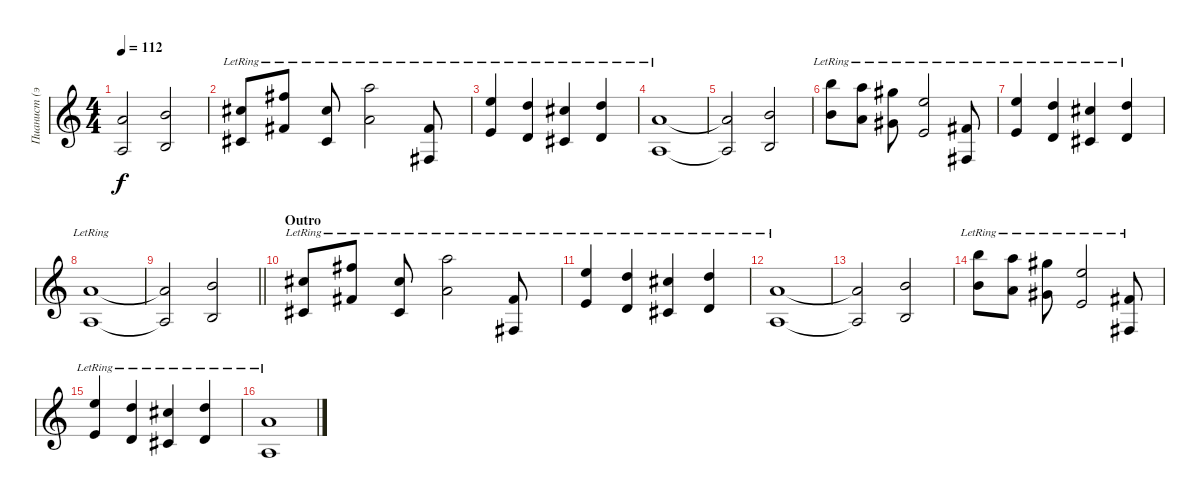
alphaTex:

\track ("Пианист (эффект)" "Пианист (э") {instrument synthstrings1}
\staff {score}
\tuning (E4 B3 G3 D3 A2 E2) {hide}
\ts (4 4)
\tempo 112
\clef g2
\ks c
(14.3{t} 12.5{t}).2{dy f} (16.3 14.5).2 |
(14.2 11.4{lr}).8 (14.1 11.3{lr}).8 (14.2 11.4{lr}).8 (17.1 14.3{lr}).2 (11.3 9.5{lr}).8 |
(17.2 14.4{lr}).4 (15.2 12.4{lr}).4 (14.2 11.4{lr}).4 (15.2 12.4{lr}).4 |
(14.3 12.5{lr}).1 |
(14.3{t} 12.5{t}).2 (16.3 14.5).2 |
(19.1 12.2{lr}).8 (17.1 14.3{lr}).8 (16.1 13.3{lr}).8 (17.2 14.4{lr}).2 (11.3 9.5{lr}).8 |
(17.2 14.4{lr}).4 (15.2 12.4{lr}).4 (14.2 11.4{lr}).4 (15.2 12.4{lr}).4 |
(14.3 12.5{lr}).1 |
\barLineRight lightlight
(14.3{t} 12.5{t}).2 (16.3 14.5).2 |
\section ("" "Outro")
(14.2 11.4{lr}).8 (14.1 11.3{lr}).8 (14.2 11.4{lr}).8 (17.1 14.3{lr}).2 (11.3 9.5{lr}).8 |
(17.2 14.4{lr}).4 (15.2 12.4{lr}).4 (14.2 11.4{lr}).4 (15.2 12.4{lr}).4 |
(14.3 12.5{lr}).1 |
(14.3{t} 12.5{t}).2 (16.3 14.5).2 |
(19.1 12.2{lr}).8 (17.1 14.3{lr}).8 (16.1 13.3{lr}).8 (17.2 14.4{lr}).2 (11.3 9.5{lr}).8 |
(17.2 14.4{lr}).4 (15.2 12.4{lr}).4 (14.2 11.4{lr}).4 (15.2 12.4{lr}).4 |
(14.3 12.5{lr}).1
